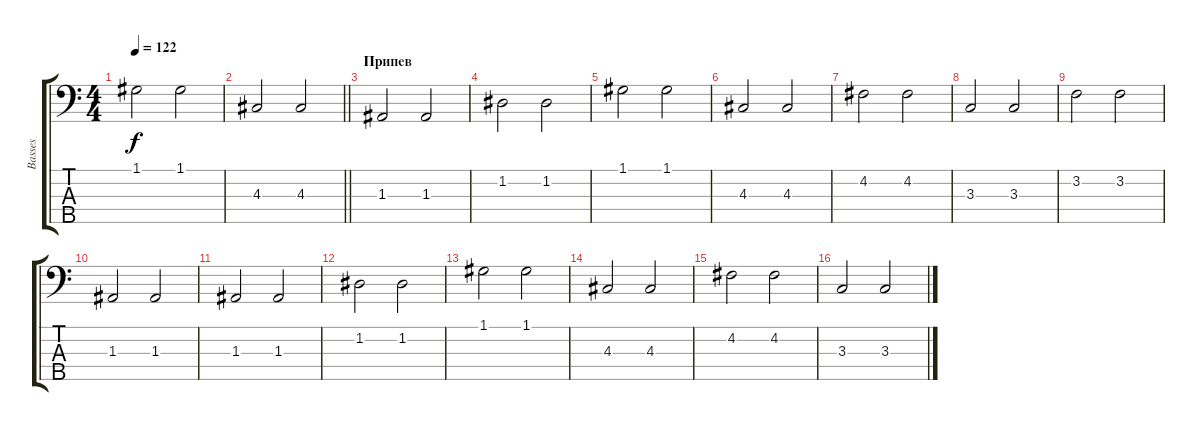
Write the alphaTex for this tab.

\track ("Basses" "Basses") {instrument fretlessbass}
\staff {score tabs}
\tuning (G2 D2 A1 E1 B0) {hide}
\ts (4 4)
\tempo 122
\clef f4
\ks c
1.1.2{dy f} 1.1.2 |
\barLineRight lightlight
4.3.2 4.3.2 |
\section ("" "Припев")
1.3.2 1.3.2 |
1.2.2 1.2.2 |
1.1.2 1.1.2 |
4.3.2 4.3.2 |
4.2.2 4.2.2 |
3.3.2 3.3.2 |
3.2.2 3.2.2 |
1.3.2 1.3.2 |
1.3.2 1.3.2 |
1.2.2 1.2.2 |
1.1.2 1.1.2 |
4.3.2 4.3.2 |
4.2.2 4.2.2 |
3.3.2 3.3.2
